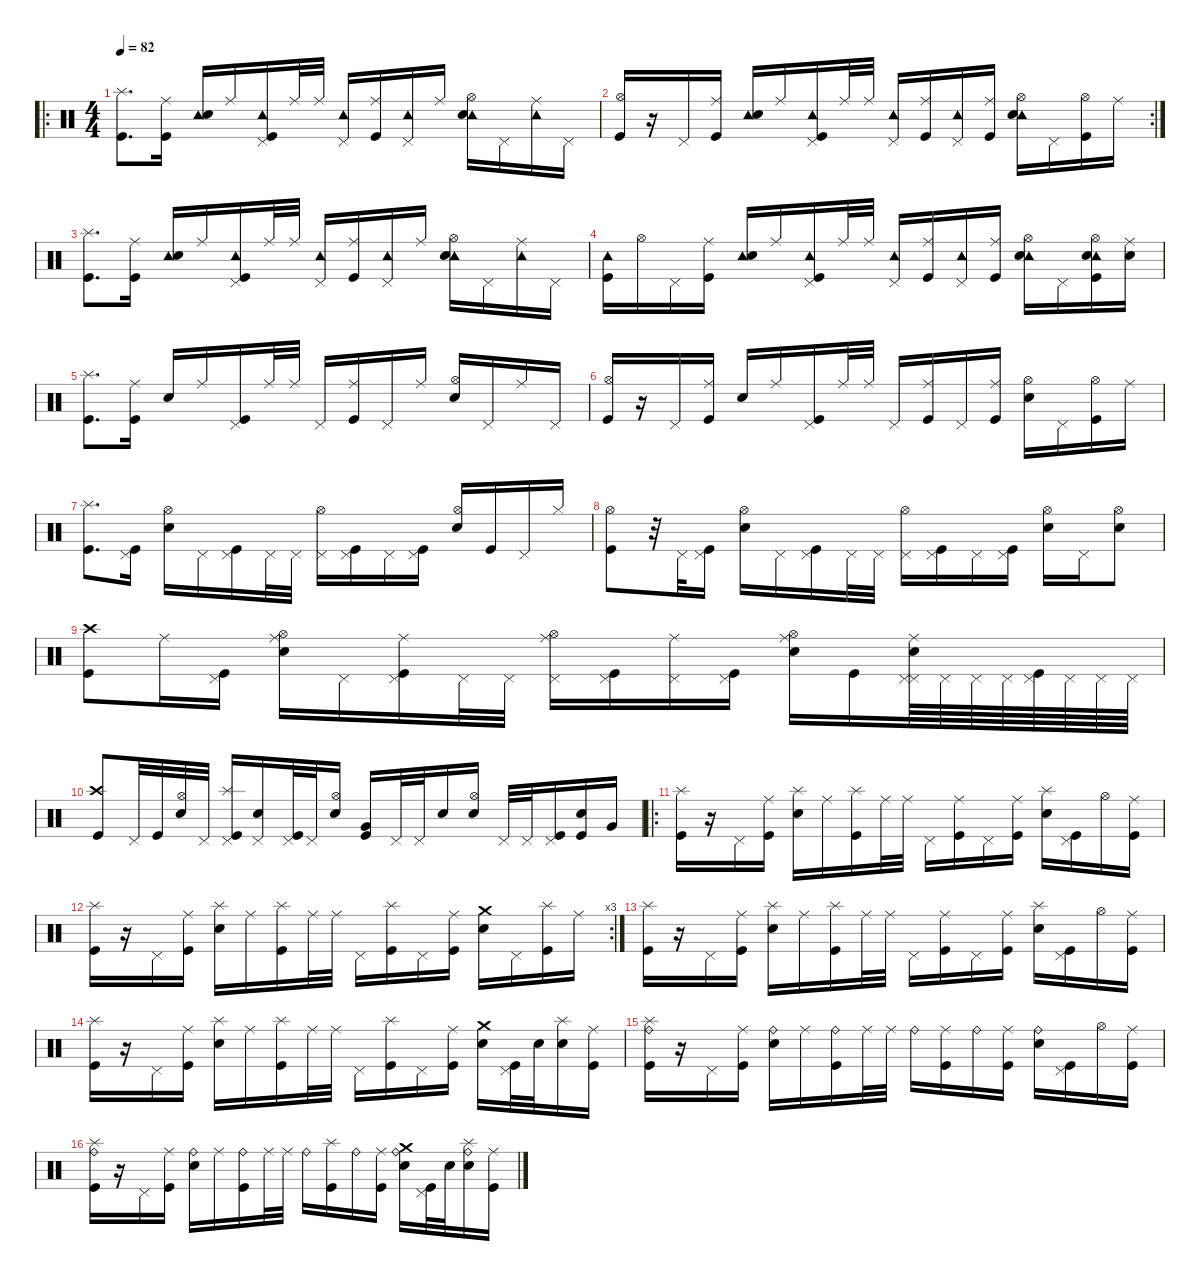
\defaultSystemsLayout 4
\hideDynamics
\bracketExtendMode nobrackets
\singleTrackTrackNamePolicy hidden
\multiTrackTrackNamePolicy hidden
\firstSystemTrackNameMode fullname
\firstSystemTrackNameOrientation horizontal
\otherSystemsTrackNameOrientation horizontal
\track ("Drums" "drm.") {instrument percussion}
\staff {score}
\articulation defaults
\ro
\ts (4 4)
\tempo 82
\clef neutral
\ks c
("Splash (hit)" "Kick (hit)").8{d dy f beam Down} ("Ride (middle)" "Kick (hit)").16{beam Down} ("Tambourine (hit)" "Snare (hit) 2").16{beam Up} "Ride (middle)".16{beam Up} ("Tambourine (hit)" "Pedal Hi-Hat (hit)" "Kick (hit)").16{beam Up} "Ride (middle)".32{dy mp beam Up} "Ride (middle)".32{dy mf beam Up} ("Tambourine (hit)" "Pedal Hi-Hat (hit)").16{dy f beam Up} ("Ride (middle)" "Kick (hit)").16{beam Up} ("Tambourine (hit)" "Pedal Hi-Hat (hit)").16{beam Up} "Ride (middle)".16{beam Up} ("Tambourine (hit)" "Hi-Hat (open)" "Snare (hit) 2").16{beam Down} "Pedal Hi-Hat (hit)".16{beam Down} ("Tambourine (hit)" "Ride (middle)").16{beam Down} "Pedal Hi-Hat (hit)".16{beam Down} |
\rc 2
("Hi-Hat (open)" "Kick (hit)").16{beam Up} r.16{beam Up} "Pedal Hi-Hat (hit)".16{beam Up} ("Ride (middle)" "Kick (hit)").16{beam Up} ("Tambourine (hit)" "Snare (hit) 2").16{beam Up} "Ride (middle)".16{beam Up} ("Tambourine (hit)" "Pedal Hi-Hat (hit)" "Kick (hit)").16{beam Up} "Ride (middle)".32{dy mp beam Up} "Ride (middle)".32{dy mf beam Up} ("Tambourine (hit)" "Pedal Hi-Hat (hit)").16{dy f beam Up} ("Ride (middle)" "Kick (hit)").16{beam Up} ("Tambourine (hit)" "Pedal Hi-Hat (hit)").16{beam Up} ("Ride (middle)" "Kick (hit)").16{beam Up} ("Tambourine (hit)" "Hi-Hat (open)" "Snare (hit) 2").16{beam Down} "Pedal Hi-Hat (hit)".16{beam Down} ("Hi-Hat (open)" "Kick (hit)").16{beam Down} "Ride (middle)".16{beam Down} |
("Splash (hit)" "Kick (hit)").8{d beam Down} ("Ride (middle)" "Kick (hit)").16{beam Down} ("Tambourine (hit)" "Snare (hit) 2").16{beam Up} "Ride (middle)".16{beam Up} ("Tambourine (hit)" "Pedal Hi-Hat (hit)" "Kick (hit)").16{beam Up} "Ride (middle)".32{dy mp beam Up} "Ride (middle)".32{dy mf beam Up} ("Tambourine (hit)" "Pedal Hi-Hat (hit)").16{dy f beam Up} ("Ride (middle)" "Kick (hit)").16{beam Up} ("Tambourine (hit)" "Pedal Hi-Hat (hit)").16{beam Up} "Ride (middle)".16{beam Up} ("Tambourine (hit)" "Hi-Hat (open)" "Snare (hit) 2").16{beam Down} "Pedal Hi-Hat (hit)".16{beam Down} ("Tambourine (hit)" "Ride (middle)").16{beam Down} "Pedal Hi-Hat (hit)".16{beam Down} |
("Tambourine (hit)" "Kick (hit)").16{beam Down} "Hi-Hat (open)".16{beam Down} "Pedal Hi-Hat (hit)".16{beam Down} ("Ride (middle)" "Kick (hit)").16{beam Down} ("Tambourine (hit)" "Snare (hit) 2").16{beam Up} "Ride (middle)".16{beam Up} ("Tambourine (hit)" "Pedal Hi-Hat (hit)" "Kick (hit)").16{beam Up} "Ride (middle)".32{dy mp beam Up} "Ride (middle)".32{dy mf beam Up} ("Tambourine (hit)" "Pedal Hi-Hat (hit)").16{dy f beam Up} ("Ride (middle)" "Kick (hit)").16{beam Up} ("Tambourine (hit)" "Pedal Hi-Hat (hit)").16{beam Up} ("Ride (middle)" "Kick (hit)").16{beam Up} ("Tambourine (hit)" "Hi-Hat (open)" "Snare (hit) 2").16{beam Down} "Pedal Hi-Hat (hit)".16{beam Down} ("Tambourine (hit)" "Hi-Hat (open)" "Snare (hit) 2" "Kick (hit)").16{beam Down} ("Ride (middle)" "Snare (hit) 2").16{beam Down} |
("Splash (hit)" "Kick (hit)").8{d beam Down} ("Ride (middle)" "Kick (hit)").16{beam Down} "Snare (hit) 2".16{beam Up} "Ride (middle)".16{beam Up} ("Pedal Hi-Hat (hit)" "Kick (hit)").16{beam Up} "Ride (middle)".32{dy mp beam Up} "Ride (middle)".32{dy mf beam Up} "Pedal Hi-Hat (hit)".16{dy f beam Up} ("Ride (middle)" "Kick (hit)").16{beam Up} "Pedal Hi-Hat (hit)".16{beam Up} "Ride (middle)".16{beam Up} ("Hi-Hat (open)" "Snare (hit) 2").16{beam Up} "Pedal Hi-Hat (hit)".16{beam Up} "Ride (middle)".16{beam Up} "Pedal Hi-Hat (hit)".16{beam Up} |
("Hi-Hat (open)" "Kick (hit)").16{beam Up} r.16{beam Up} "Pedal Hi-Hat (hit)".16{beam Up} ("Ride (middle)" "Kick (hit)").16{beam Up} "Snare (hit) 2".16{beam Up} "Ride (middle)".16{beam Up} ("Pedal Hi-Hat (hit)" "Kick (hit)").16{beam Up} "Ride (middle)".32{dy mp beam Up} "Ride (middle)".32{dy mf beam Up} "Pedal Hi-Hat (hit)".16{dy f beam Up} ("Ride (middle)" "Kick (hit)").16{beam Up} "Pedal Hi-Hat (hit)".16{beam Up} ("Ride (middle)" "Kick (hit)").16{beam Up} ("Hi-Hat (open)" "Snare (hit) 2").16{beam Down} "Pedal Hi-Hat (hit)".16{beam Down} ("Hi-Hat (open)" "Kick (hit)").16{beam Down} "Ride (middle)".16{beam Down} |
("Splash (hit)" "Kick (hit)").8{d beam Down} ("Pedal Hi-Hat (hit)" "Kick (hit)").16{beam Down} ("Hi-Hat (open)" "Snare (hit) 2").16{beam Down} "Pedal Hi-Hat (hit)".16{beam Down} ("Pedal Hi-Hat (hit)" "Kick (hit)").16{beam Down} "Pedal Hi-Hat (hit)".32{dy mp beam Down} "Pedal Hi-Hat (hit)".32{dy mf beam Down} ("Hi-Hat (open)" "Pedal Hi-Hat (hit)").16{dy f beam Down} ("Pedal Hi-Hat (hit)" "Kick (hit)").16{beam Down} "Pedal Hi-Hat (hit)".16{beam Down} ("Pedal Hi-Hat (hit)" "Kick (hit)").16{beam Down} ("Hi-Hat (open)" "Snare (hit) 2").16{beam Up} "Kick (hit)".16{beam Up} "Pedal Hi-Hat (hit)".16{beam Up} "Hi-Hat (closed)".16{beam Up} |
("Hi-Hat (open)" "Kick (hit)").8{beam Down} r.32{beam Down} "Pedal Hi-Hat (hit)".32{beam Down} ("Pedal Hi-Hat (hit)" "Kick (hit)").16{beam Down} ("Hi-Hat (open)" "Snare (hit) 2").16{beam Down} "Pedal Hi-Hat (hit)".16{beam Down} ("Pedal Hi-Hat (hit)" "Kick (hit)").16{beam Down} "Pedal Hi-Hat (hit)".32{dy mp beam Down} "Pedal Hi-Hat (hit)".32{dy mf beam Down} ("Hi-Hat (open)" "Pedal Hi-Hat (hit)").16{dy f beam Down} ("Pedal Hi-Hat (hit)" "Kick (hit)").16{beam Down} "Pedal Hi-Hat (hit)".16{beam Down} ("Pedal Hi-Hat (hit)" "Kick (hit)").16{beam Down} ("Hi-Hat (open)" "Snare (hit) 2").16{beam Down} "Pedal Hi-Hat (hit)".16{beam Down} ("Hi-Hat (open)" "Snare (hit) 2").8{beam Down} |
("Crash high (hit)" "Kick (hit)").8{beam Down} "Ride (middle)".16{beam Down} ("Pedal Hi-Hat (hit)" "Kick (hit)").16{beam Down} ("Ride (middle)" "Hi-Hat (open)" "Snare (hit) 2").16{beam Down} "Pedal Hi-Hat (hit)".16{beam Down} ("Ride (middle)" "Pedal Hi-Hat (hit)" "Kick (hit)").16{beam Down} "Pedal Hi-Hat (hit)".32{dy mp beam Down} "Pedal Hi-Hat (hit)".32{dy mf beam Down} ("Ride (middle)" "Hi-Hat (open)" "Pedal Hi-Hat (hit)").16{dy f beam Down} ("Pedal Hi-Hat (hit)" "Kick (hit)").16{beam Down} ("Ride (middle)" "Pedal Hi-Hat (hit)").16{beam Down} ("Pedal Hi-Hat (hit)" "Kick (hit)").16{beam Down} ("Ride (middle)" "Hi-Hat (open)" "Snare (hit) 2").16{beam Down} "Kick (hit)".16{beam Down} ("Ride (middle)" "Pedal Hi-Hat (hit)" "Pedal Hi-Hat (hit)" "Snare (hit) 2").64{beam Down} "Pedal Hi-Hat (hit)".64{dy mf beam Down} "Pedal Hi-Hat (hit)".64{beam Down} "Pedal Hi-Hat (hit)".64{beam Down} ("Pedal Hi-Hat (hit)" "Kick (hit)").64{dy f beam Down} "Pedal Hi-Hat (hit)".64{beam Down} "Pedal Hi-Hat (hit)".64{beam Down} "Pedal Hi-Hat (hit)".64{beam Down} |
("Crash high (hit)" "Kick (hit)").8{beam Up} "Pedal Hi-Hat (hit)".32{beam Up} "Kick (hit)".32{beam Up} ("Hi-Hat (open)" "Snare (hit) 2").32{beam Up} "Pedal Hi-Hat (hit)".32{beam Up} ("Splash (hit)" "Pedal Hi-Hat (hit)" "Kick (hit)").16{beam Up} ("Pedal Hi-Hat (hit)" "Snare (hit) 2").16{beam Up} ("Pedal Hi-Hat (hit)" "Kick (hit)").32{dy mp beam Up} "Pedal Hi-Hat (hit)".32{dy mf beam Up} ("Hi-Hat (open)" "Snare (hit) 2").16{dy f beam Up} ("Very Low Tom (hit)" "Kick (hit)").16{beam Up} "Pedal Hi-Hat (hit)".32{beam Up} "Pedal Hi-Hat (hit)".32{beam Up} "Snare (hit) 2".16{beam Up} ("Hi-Hat (open)" "Snare (hit) 2").16{beam Up} "Pedal Hi-Hat (hit)".32{beam Up} "Pedal Hi-Hat (hit)".32{beam Up} ("Pedal Hi-Hat (hit)" "Kick (hit)").16{beam Up} ("Snare (hit) 2" "Kick (hit)").16{beam Up} "Very Low Tom (hit)".16{beam Up} |
\ro
("Splash (hit)" "Kick (hit)").16{beam Down} r.16{beam Down} "Pedal Hi-Hat (hit)".16{beam Down} ("Ride (middle)" "Kick (hit)").16{beam Down} ("Splash (hit)" "Snare (hit) 2").16{beam Down} "Ride (middle)".16{beam Down} ("Splash (hit)" "Kick (hit)").16{beam Down} "Ride (middle)".32{dy mp beam Down} "Ride (middle)".32{dy mf beam Down} "Pedal Hi-Hat (hit)".16{dy f beam Down} ("Ride (middle)" "Kick (hit)").16{beam Down} "Pedal Hi-Hat (hit)".16{beam Down} ("Ride (middle)" "Kick (hit)").16{beam Down} ("Splash (hit)" "Snare (hit) 2").16{beam Down} ("Pedal Hi-Hat (hit)" "Kick (hit)").16{beam Down} "Hi-Hat (open)".16{beam Down} ("Ride (middle)" "Kick (hit)").16{beam Down} |
\rc 3
("Splash (hit)" "Kick (hit)").16{beam Down} r.16{beam Down} "Pedal Hi-Hat (hit)".16{beam Down} ("Ride (middle)" "Kick (hit)").16{beam Down} ("Splash (hit)" "Snare (hit) 2").16{beam Down} "Ride (middle)".16{beam Down} ("Splash (hit)" "Kick (hit)").16{beam Down} "Ride (middle)".32{dy mp beam Down} "Ride (middle)".32{dy mf beam Down} "Pedal Hi-Hat (hit)".16{dy f beam Down} ("Splash (hit)" "Kick (hit)").16{beam Down} "Pedal Hi-Hat (hit)".16{beam Down} ("Ride (middle)" "Kick (hit)").16{beam Down} ("Crash medium (hit)" "Snare (hit) 2").16{beam Down} "Pedal Hi-Hat (hit)".16{beam Down} ("Splash (hit)" "Kick (hit)").16{beam Down} "Ride (middle)".16{beam Down} |
("Splash (hit)" "Kick (hit)").16{beam Down} r.16{beam Down} "Pedal Hi-Hat (hit)".16{beam Down} ("Ride (middle)" "Kick (hit)").16{beam Down} ("Splash (hit)" "Snare (hit) 2").16{beam Down} "Ride (middle)".16{beam Down} ("Splash (hit)" "Kick (hit)").16{beam Down} "Ride (middle)".32{dy mp beam Down} "Ride (middle)".32{dy mf beam Down} "Pedal Hi-Hat (hit)".16{dy f beam Down} ("Ride (middle)" "Kick (hit)").16{beam Down} "Pedal Hi-Hat (hit)".16{beam Down} ("Ride (middle)" "Kick (hit)").16{beam Down} ("Splash (hit)" "Snare (hit) 2").16{beam Down} ("Pedal Hi-Hat (hit)" "Kick (hit)").16{beam Down} "Hi-Hat (open)".16{beam Down} ("Ride (middle)" "Kick (hit)").16{beam Down} |
("Splash (hit)" "Kick (hit)").16{beam Down} r.16{beam Down} "Pedal Hi-Hat (hit)".16{beam Down} ("Ride (middle)" "Kick (hit)").16{beam Down} ("Splash (hit)" "Snare (hit) 2").16{beam Down} "Ride (middle)".16{beam Down} ("Splash (hit)" "Kick (hit)").16{beam Down} "Ride (middle)".32{dy mp beam Down} "Ride (middle)".32{dy mf beam Down} "Pedal Hi-Hat (hit)".16{dy f beam Down} ("Splash (hit)" "Kick (hit)").16{beam Down} "Pedal Hi-Hat (hit)".16{beam Down} ("Ride (middle)" "Kick (hit)").16{beam Down} ("Crash medium (hit)" "Snare (hit) 2").16{beam Down} ("Pedal Hi-Hat (hit)" "Kick (hit)").32{beam Down} "Snare (hit) 2".32{dy mp beam Down} ("Splash (hit)" "Snare (hit) 2").16{dy f beam Down} ("Ride (middle)" "Kick (hit)").16{beam Down} |
("Ride (bell)" "Splash (hit)" "Kick (hit)").16{beam Down} r.16{beam Down} "Pedal Hi-Hat (hit)".16{beam Down} ("Ride (middle)" "Kick (hit)").16{beam Down} ("Ride (bell)" "Snare (hit) 2").16{beam Down} "Ride (middle)".16{beam Down} ("Ride (bell)" "Kick (hit)").16{beam Down} "Ride (middle)".32{dy mp beam Down} "Ride (middle)".32{dy mf beam Down} "Ride (bell)".16{dy f beam Down} ("Ride (middle)" "Kick (hit)").16{beam Down} "Ride (bell)".16{beam Down} ("Ride (middle)" "Kick (hit)").16{beam Down} ("Ride (bell)" "Snare (hit) 2").16{beam Down} ("Pedal Hi-Hat (hit)" "Kick (hit)").16{beam Down} "Hi-Hat (open)".16{beam Down} ("Ride (middle)" "Kick (hit)").16{beam Down} |
("Ride (bell)" "Splash (hit)" "Kick (hit)").16{beam Down} r.16{beam Down} "Pedal Hi-Hat (hit)".16{beam Down} ("Ride (middle)" "Kick (hit)").16{beam Down} ("Ride (bell)" "Snare (hit) 2").16{beam Down} "Ride (middle)".16{beam Down} ("Ride (bell)" "Kick (hit)").16{beam Down} "Ride (middle)".32{dy mp beam Down} "Ride (middle)".32{dy mf beam Down} "Ride (bell)".16{dy f beam Down} ("Splash (hit)" "Kick (hit)").16{beam Down} "Ride (bell)".16{beam Down} ("Ride (middle)" "Kick (hit)").16{beam Down} ("Ride (bell)" "Crash medium (hit)" "Snare (hit) 2").16{beam Down} ("Pedal Hi-Hat (hit)" "Kick (hit)").32{beam Down} "Snare (hit) 2".32{dy mp beam Down} ("Ride (bell)" "Splash (hit)" "Snare (hit) 2").16{dy f beam Down} ("Ride (middle)" "Kick (hit)").16{beam Down}
